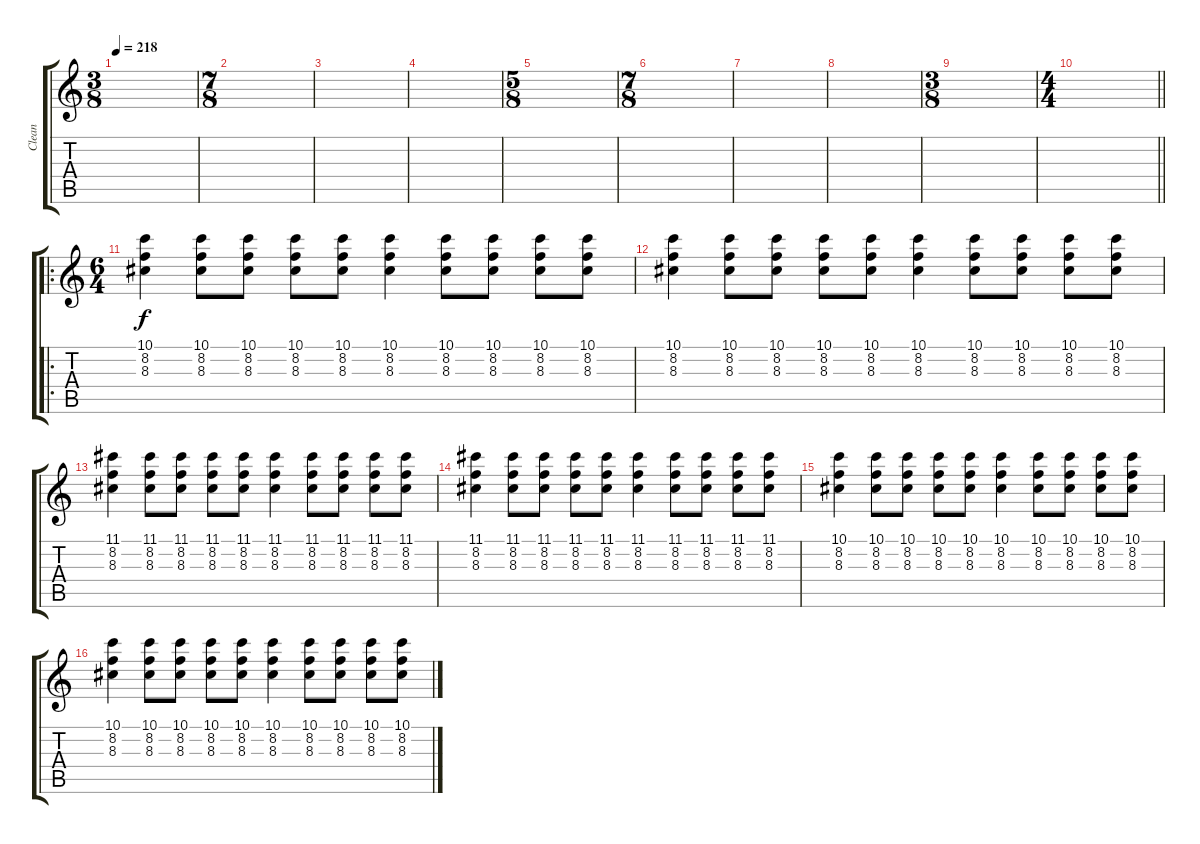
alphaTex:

\track ("Clean" "Clean") {instrument electricguitarjazz}
\staff {score tabs}
\tuning (D4 A3 F3 C3 G2 C2) {hide}
\ts (3 8)
\tempo 218
\clef g2
\ks c
|
\ts (7 8)
|
|
|
\ts (5 8)
|
\ts (7 8)
|
|
|
\ts (3 8)
|
\ts (4 4)
\barLineRight lightlight
|
\ro
\ts (6 4)
(10.1 8.2 8.3).4 (10.1 8.2 8.3).8 (10.1 8.2 8.3).8 (10.1 8.2 8.3).8 (10.1 8.2 8.3).8 (10.1 8.2 8.3).4 (10.1 8.2 8.3).8 (10.1 8.2 8.3).8 (10.1 8.2 8.3).8 (10.1 8.2 8.3).8 |
(10.1 8.2 8.3).4 (10.1 8.2 8.3).8 (10.1 8.2 8.3).8 (10.1 8.2 8.3).8 (10.1 8.2 8.3).8 (10.1 8.2 8.3).4 (10.1 8.2 8.3).8 (10.1 8.2 8.3).8 (10.1 8.2 8.3).8 (10.1 8.2 8.3).8 |
(11.1 8.2 8.3).4 (11.1 8.2 8.3).8 (11.1 8.2 8.3).8 (11.1 8.2 8.3).8 (11.1 8.2 8.3).8 (11.1 8.2 8.3).4 (11.1 8.2 8.3).8 (11.1 8.2 8.3).8 (11.1 8.2 8.3).8 (11.1 8.2 8.3).8 |
(11.1 8.2 8.3).4 (11.1 8.2 8.3).8 (11.1 8.2 8.3).8 (11.1 8.2 8.3).8 (11.1 8.2 8.3).8 (11.1 8.2 8.3).4 (11.1 8.2 8.3).8 (11.1 8.2 8.3).8 (11.1 8.2 8.3).8 (11.1 8.2 8.3).8 |
(10.1 8.2 8.3).4 (10.1 8.2 8.3).8 (10.1 8.2 8.3).8 (10.1 8.2 8.3).8 (10.1 8.2 8.3).8 (10.1 8.2 8.3).4 (10.1 8.2 8.3).8 (10.1 8.2 8.3).8 (10.1 8.2 8.3).8 (10.1 8.2 8.3).8 |
(10.1 8.2 8.3).4 (10.1 8.2 8.3).8 (10.1 8.2 8.3).8 (10.1 8.2 8.3).8 (10.1 8.2 8.3).8 (10.1 8.2 8.3).4 (10.1 8.2 8.3).8 (10.1 8.2 8.3).8 (10.1 8.2 8.3).8 (10.1 8.2 8.3).8
